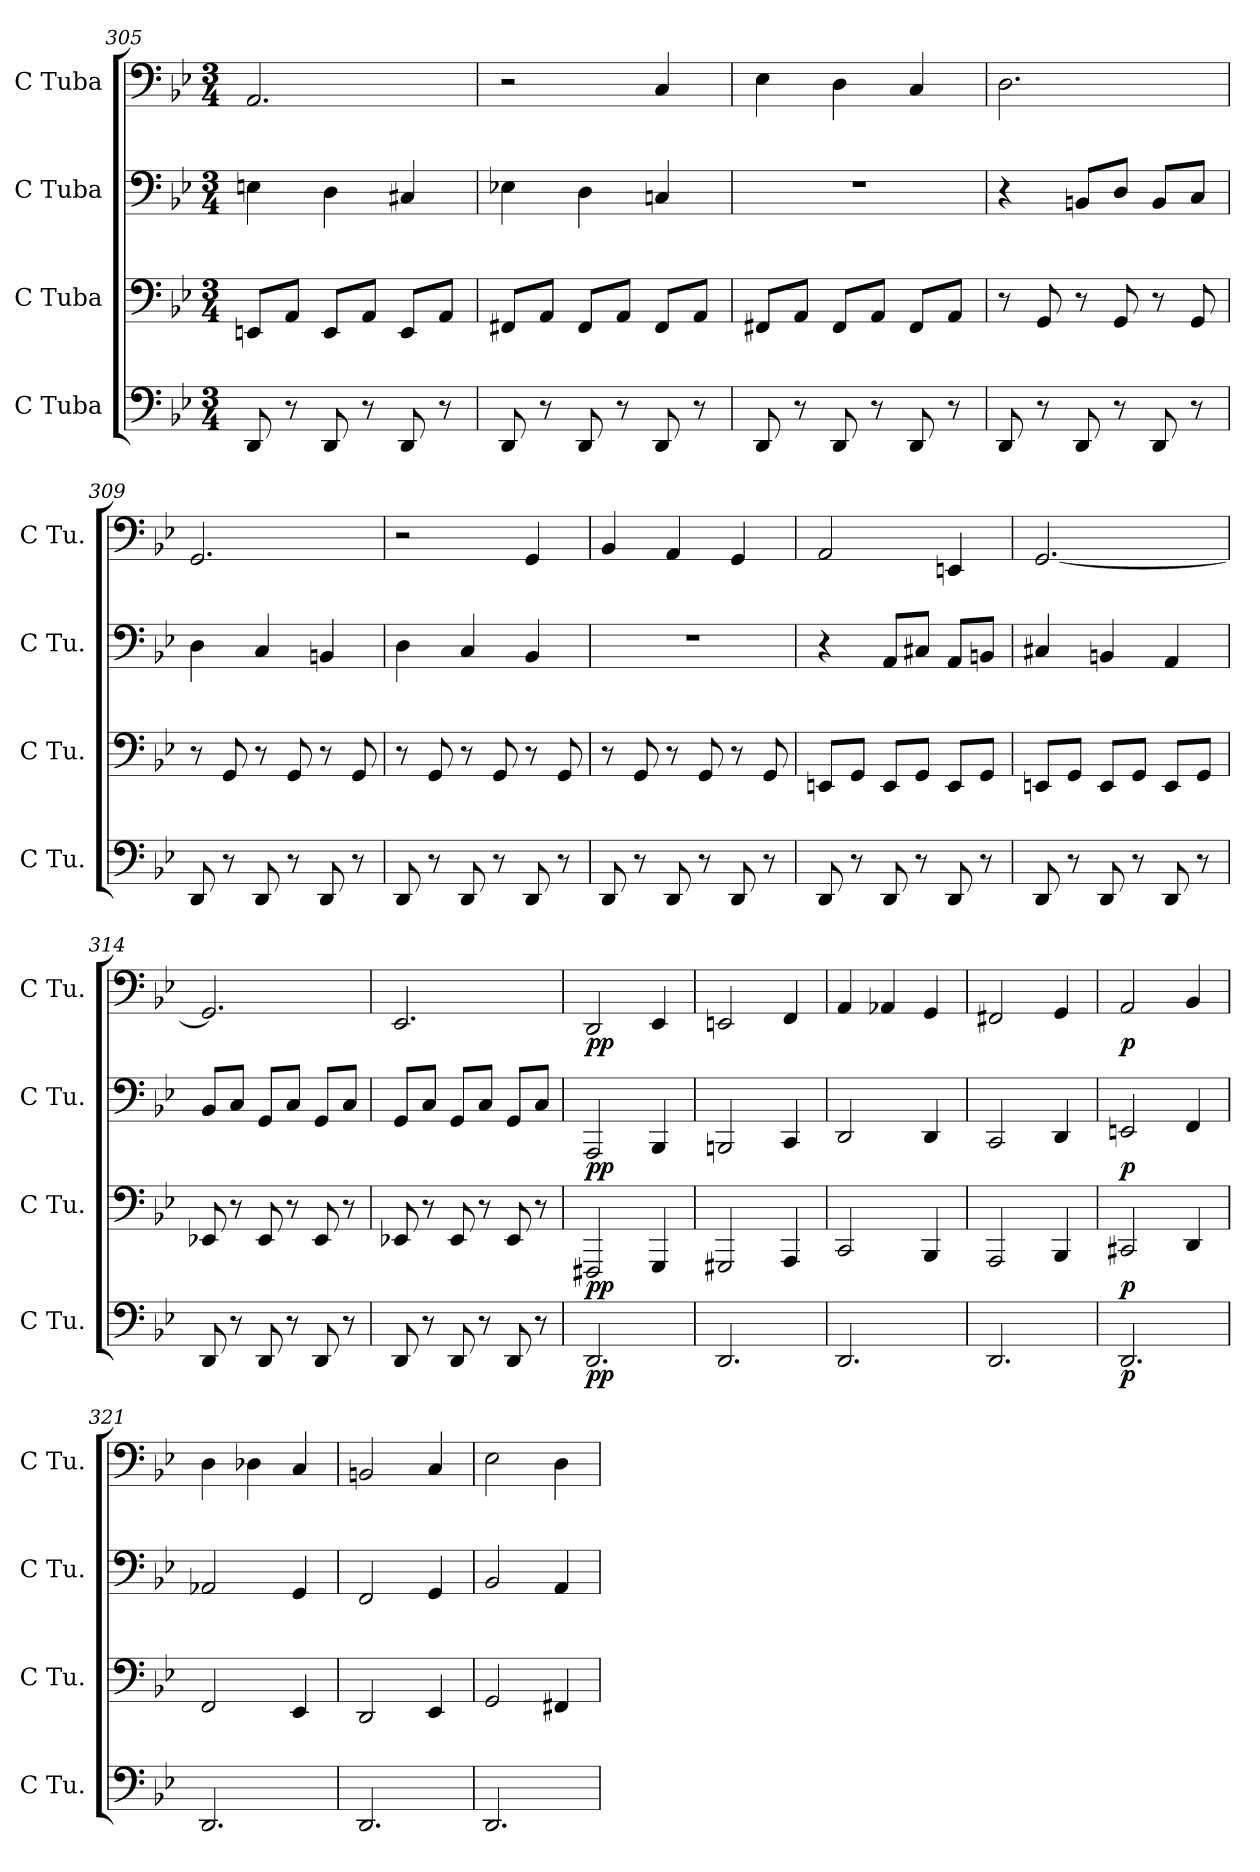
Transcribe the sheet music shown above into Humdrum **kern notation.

**kern	**dynam	**kern	**dynam	**kern	**dynam	**kern	**dynam
*part4	*part4	*part3	*part3	*part2	*part2	*part1	*part1
*staff4	*staff4	*staff3	*staff3	*staff2	*staff2	*staff1	*staff1
*I"C Tuba	*	*I"C Tuba	*	*I"C Tuba	*	*I"C Tuba	*
*I'C Tu.	*	*I'C Tu.	*	*I'C Tu.	*	*I'C Tu.	*
*clefF4	*	*clefF4	*	*clefF4	*	*clefF4	*
*k[b-e-]	*	*k[b-e-]	*	*k[b-e-]	*	*k[b-e-]	*
*M3/4	*	*M3/4	*	*M3/4	*	*M3/4	*
=305	=305	=305	=305	=305	=305	=305	=305
8DD/	.	8EEn/L	.	4En\	.	2.AA/	.
8r	.	8AA/J	.	.	.	.	.
8DD/	.	8EE/L	.	4D\	.	.	.
8r	.	8AA/J	.	.	.	.	.
8DD/	.	8EE/L	.	4C#X/	.	.	.
8r	.	8AA/J	.	.	.	.	.
=306	=306	=306	=306	=306	=306	=306	=306
8DD/	.	8FF#X/L	.	4E-X\	.	2r	.
8r	.	8AA/J	.	.	.	.	.
8DD/	.	8FF#/L	.	4D\	.	.	.
8r	.	8AA/J	.	.	.	.	.
8DD/	.	8FF#/L	.	4Cn/	.	4C/	.
8r	.	8AA/J	.	.	.	.	.
=307	=307	=307	=307	=307	=307	=307	=307
8DD/	.	8FF#X/L	.	2.r	.	4E-\	.
8r	.	8AA/J	.	.	.	.	.
8DD/	.	8FF#/L	.	.	.	4D\	.
8r	.	8AA/J	.	.	.	.	.
8DD/	.	8FF#/L	.	.	.	4C/	.
8r	.	8AA/J	.	.	.	.	.
!!LO:PB:g=z
=308	=308	=308	=308	=308	=308	=308	=308
8DD/	.	8r	.	4r	.	2.D\	.
8r	.	8GG/	.	.	.	.	.
8DD/	.	8r	.	8BBn/L	.	.	.
8r	.	8GG/	.	8D/J	.	.	.
8DD/	.	8r	.	8BB/L	.	.	.
8r	.	8GG/	.	8C/J	.	.	.
=309	=309	=309	=309	=309	=309	=309	=309
8DD/	.	8r	.	4D\	.	2.GG/	.
8r	.	8GG/	.	.	.	.	.
8DD/	.	8r	.	4C/	.	.	.
8r	.	8GG/	.	.	.	.	.
8DD/	.	8r	.	4BBn/	.	.	.
8r	.	8GG/	.	.	.	.	.
=310	=310	=310	=310	=310	=310	=310	=310
8DD/	.	8r	.	4D\	.	2r	.
8r	.	8GG/	.	.	.	.	.
8DD/	.	8r	.	4C/	.	.	.
8r	.	8GG/	.	.	.	.	.
8DD/	.	8r	.	4BB-/	.	4GG/	.
8r	.	8GG/	.	.	.	.	.
=311	=311	=311	=311	=311	=311	=311	=311
8DD/	.	8r	.	2.r	.	4BB-/	.
8r	.	8GG/	.	.	.	.	.
8DD/	.	8r	.	.	.	4AA/	.
8r	.	8GG/	.	.	.	.	.
8DD/	.	8r	.	.	.	4GG/	.
8r	.	8GG/	.	.	.	.	.
!!LO:LB:g=z
=312	=312	=312	=312	=312	=312	=312	=312
8DD/	.	8EEn/L	.	4r	.	2AA/	.
8r	.	8GG/J	.	.	.	.	.
8DD/	.	8EE/L	.	8AA/L	.	.	.
8r	.	8GG/J	.	8C#X/J	.	.	.
8DD/	.	8EE/L	.	8AA/L	.	4EEn/	.
8r	.	8GG/J	.	8BBn/J	.	.	.
=313	=313	=313	=313	=313	=313	=313	=313
8DD/	.	8EEn/L	.	4C#X/	.	[2.GG/	.
8r	.	8GG/J	.	.	.	.	.
8DD/	.	8EE/L	.	4BBn/	.	.	.
8r	.	8GG/J	.	.	.	.	.
8DD/	.	8EE/L	.	4AA/	.	.	.
8r	.	8GG/J	.	.	.	.	.
=314	=314	=314	=314	=314	=314	=314	=314
8DD/	.	8EE-X/	.	8BB-/L	.	2.GG/]	.
8r	.	8r	.	8C/J	.	.	.
8DD/	.	8EE-/	.	8GG/L	.	.	.
8r	.	8r	.	8C/J	.	.	.
8DD/	.	8EE-/	.	8GG/L	.	.	.
8r	.	8r	.	8C/J	.	.	.
=315	=315	=315	=315	=315	=315	=315	=315
8DD/	.	8EE-X/	.	8GG/L	.	2.EE-/	.
8r	.	8r	.	8C/J	.	.	.
8DD/	.	8EE-/	.	8GG/L	.	.	.
8r	.	8r	.	8C/J	.	.	.
8DD/	.	8EE-/	.	8GG/L	.	.	.
8r	.	8r	.	8C/J	.	.	.
=316	=316	=316	=316	=316	=316	=316	=316
!	!LO:DY:b	!	!LO:DY:b	!	!LO:DY:b	!	!LO:DY:b
2.DD/	pp	2FFF#X/	pp	2AAA/	pp	2DD/	pp
.	.	4GGG/	.	4BBB-/	.	4EE-/	.
=317	=317	=317	=317	=317	=317	=317	=317
2.DD/	.	2GGG#X/	.	2BBBn/	.	2EEn/	.
.	.	4AAA/	.	4CC/	.	4FF/	.
!!LO:LB:g=z
=318	=318	=318	=318	=318	=318	=318	=318
2.DD/	.	2CC/	.	2DD/	.	4AA/	.
.	.	.	.	.	.	4AA-X/	.
.	.	4BBB-/	.	4DD/	.	4GG/	.
=319	=319	=319	=319	=319	=319	=319	=319
2.DD/	.	2AAA/	.	2CC/	.	2FF#X/	.
.	.	4BBB-/	.	4DD/	.	4GG/	.
=320	=320	=320	=320	=320	=320	=320	=320
!	!LO:DY:b	!	!LO:DY:b	!	!LO:DY:b	!	!LO:DY:b
2.DD/	p	2CC#X/	p	2EEn/	p	2AA/	p
.	.	4DD/	.	4FF/	.	4BB-/	.
=321	=321	=321	=321	=321	=321	=321	=321
2.DD/	.	2FF/	.	2AA-X/	.	4D\	.
.	.	.	.	.	.	4D-X\	.
.	.	4EE-/	.	4GG/	.	4C/	.
=322	=322	=322	=322	=322	=322	=322	=322
2.DD/	.	2DD/	.	2FF/	.	2BBn/	.
.	.	4EE-/	.	4GG/	.	4C/	.
=323	=323	=323	=323	=323	=323	=323	=323
2.DD/	.	2GG/	.	2BB-/	.	2E-\	.
.	.	4FF#X/	.	4AA/	.	4D\	.
=	=	=	=	=	=	=	=
*-	*-	*-	*-	*-	*-	*-	*-
